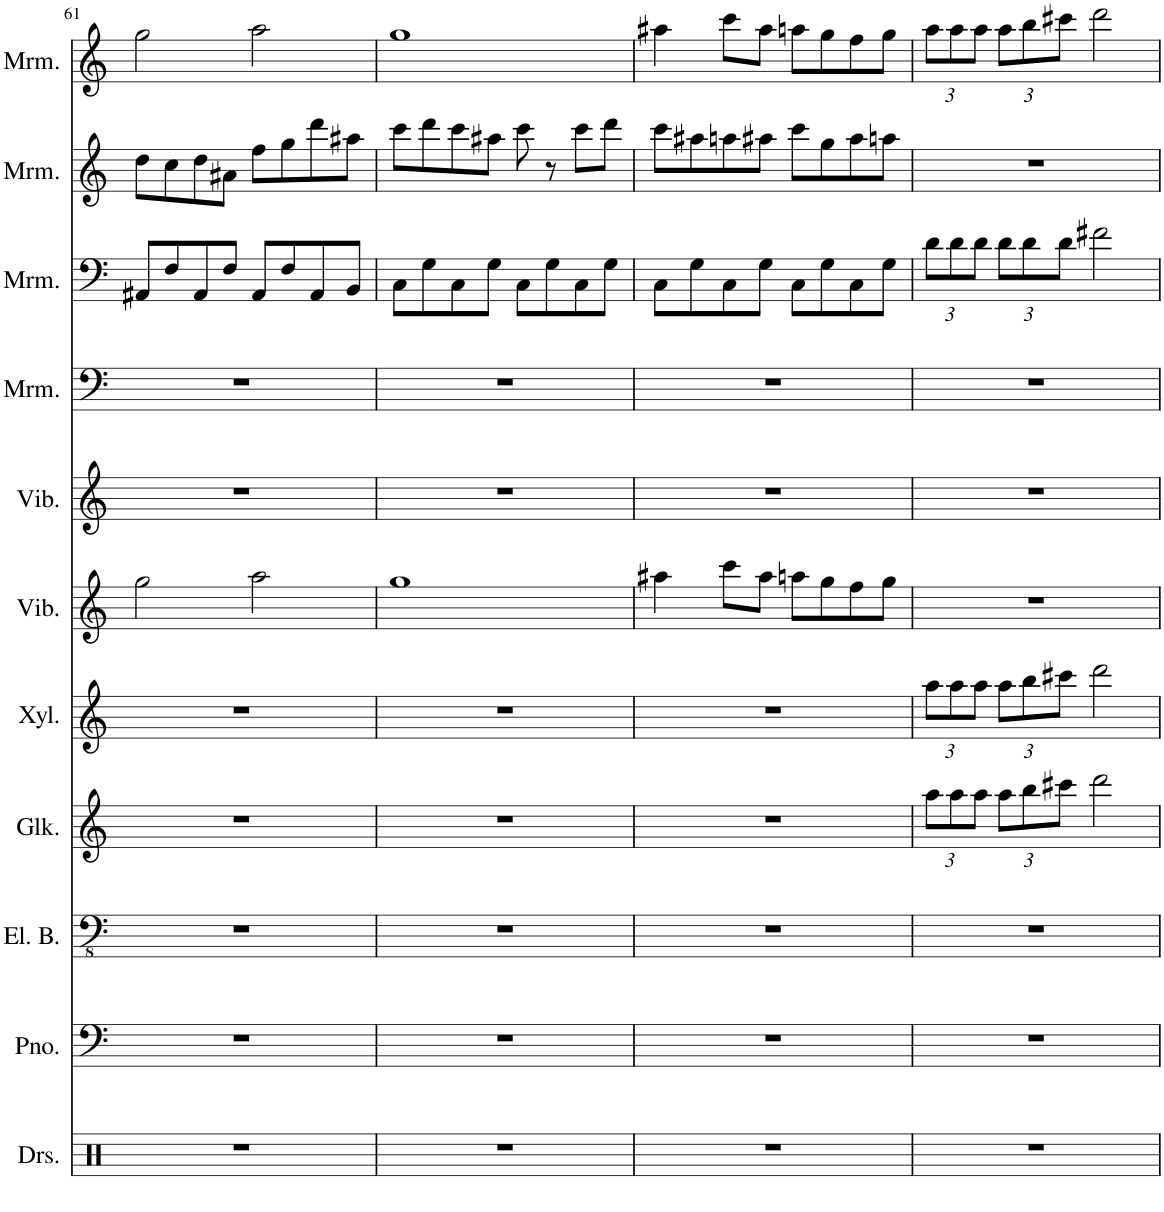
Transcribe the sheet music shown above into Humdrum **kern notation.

**kern	**kern	**kern	**kern	**kern	**kern	**kern	**kern	**kern	**kern	**kern
*part11	*part10	*part9	*part8	*part7	*part6	*part5	*part4	*part3	*part2	*part1
*staff11	*staff10	*staff9	*staff8	*staff7	*staff6	*staff5	*staff4	*staff3	*staff2	*staff1
*I"Drumset	*I"Piano	*I"Electric Bass	*I"Glockenspiel	*I"Xylophone	*I"Vibraphone	*I"Vibraphone	*I"Marimba	*I"Marimba	*I"Marimba	*I"Marimba
*I'Drs.	*I'Pno.	*I'El. B.	*I'Glk.	*I'Xyl.	*I'Vib.	*I'Vib.	*I'Mrm.	*I'Mrm.	*I'Mrm.	*I'Mrm.
!!LO:PB:g=z
*clefX	*clefF4	*clefFv4	*clefG2	*clefG2	*clefG2	*clefG2	*clefF4	*clefF4	*clefG2	*clefG2
*	*	*	*Trd-14c-24	*Trd-7c-12	*	*	*	*	*	*
*k[]	*k[]	*k[]	*k[]	*k[]	*k[]	*k[]	*k[]	*k[]	*k[]	*k[]
*M4/4	*M4/4	*M4/4	*M4/4	*M4/4	*M4/4	*M4/4	*M4/4	*M4/4	*M4/4	*M4/4
=61	=61	=61	=61	=61	=61	=61	=61	=61	=61	=61
1r	1r	1r	1r	1r	2gg\	1r	1r	8AA#X/L	8dd\L	2gg\
.	.	.	.	.	.	.	.	8F/	8cc\	.
.	.	.	.	.	.	.	.	8AA#/	8dd\	.
.	.	.	.	.	.	.	.	8F/J	8a#X\J	.
.	.	.	.	.	2aa\	.	.	8AA#/L	8ff\L	2aa\
.	.	.	.	.	.	.	.	8F/	8gg\	.
.	.	.	.	.	.	.	.	8AA#/	8ddd\	.
.	.	.	.	.	.	.	.	8BB/J	8aa#X\J	.
=62	=62	=62	=62	=62	=62	=62	=62	=62	=62	=62
1r	1r	1r	1r	1r	1gg	1r	1r	8C\L	8ccc\L	1gg
.	.	.	.	.	.	.	.	8G\	8ddd\	.
.	.	.	.	.	.	.	.	8C\	8ccc\	.
.	.	.	.	.	.	.	.	8G\J	8aa#X\J	.
.	.	.	.	.	.	.	.	8C\L	8ccc\	.
.	.	.	.	.	.	.	.	8G\	8r	.
.	.	.	.	.	.	.	.	8C\	8ccc\L	.
.	.	.	.	.	.	.	.	8G\J	8ddd\J	.
=63	=63	=63	=63	=63	=63	=63	=63	=63	=63	=63
1r	1r	1r	1r	1r	4aa#X\	1r	1r	8C\L	8ccc\L	4aa#X\
.	.	.	.	.	.	.	.	8G\	8aa#X\	.
.	.	.	.	.	8ccc\L	.	.	8C\	8aan\	8ccc\L
.	.	.	.	.	8aa#\J	.	.	8G\J	8aa#X\J	8aa#\J
.	.	.	.	.	8aan\L	.	.	8C\L	8ccc\L	8aan\L
.	.	.	.	.	8gg\	.	.	8G\	8gg\	8gg\
.	.	.	.	.	8ff\	.	.	8C\	8aa#\	8ff\
.	.	.	.	.	8gg\J	.	.	8G\J	8aan\J	8gg\J
=64	=64	=64	=64	=64	=64	=64	=64	=64	=64	=64
*	*	*	*Xbrackettup	*Xbrackettup	*	*	*	*Xbrackettup	*	*Xbrackettup
1r	1r	1r	12aa\L	12aa\L	1r	1r	1r	12d\L	1r	12aa\L
.	.	.	12aa\	12aa\	.	.	.	12d\	.	12aa\
.	.	.	12aa\J	12aa\J	.	.	.	12d\J	.	12aa\J
.	.	.	12aa\L	12aa\L	.	.	.	12d\L	.	12aa\L
.	.	.	12bb\	12bb\	.	.	.	12d\	.	12bb\
.	.	.	12ccc#X\J	12ccc#X\J	.	.	.	12d\J	.	12ccc#X\J
.	.	.	2ddd\	2ddd\	.	.	.	2f#X\	.	2ddd\
=	=	=	=	=	=	=	=	=	=	=
*-	*-	*-	*-	*-	*-	*-	*-	*-	*-	*-
